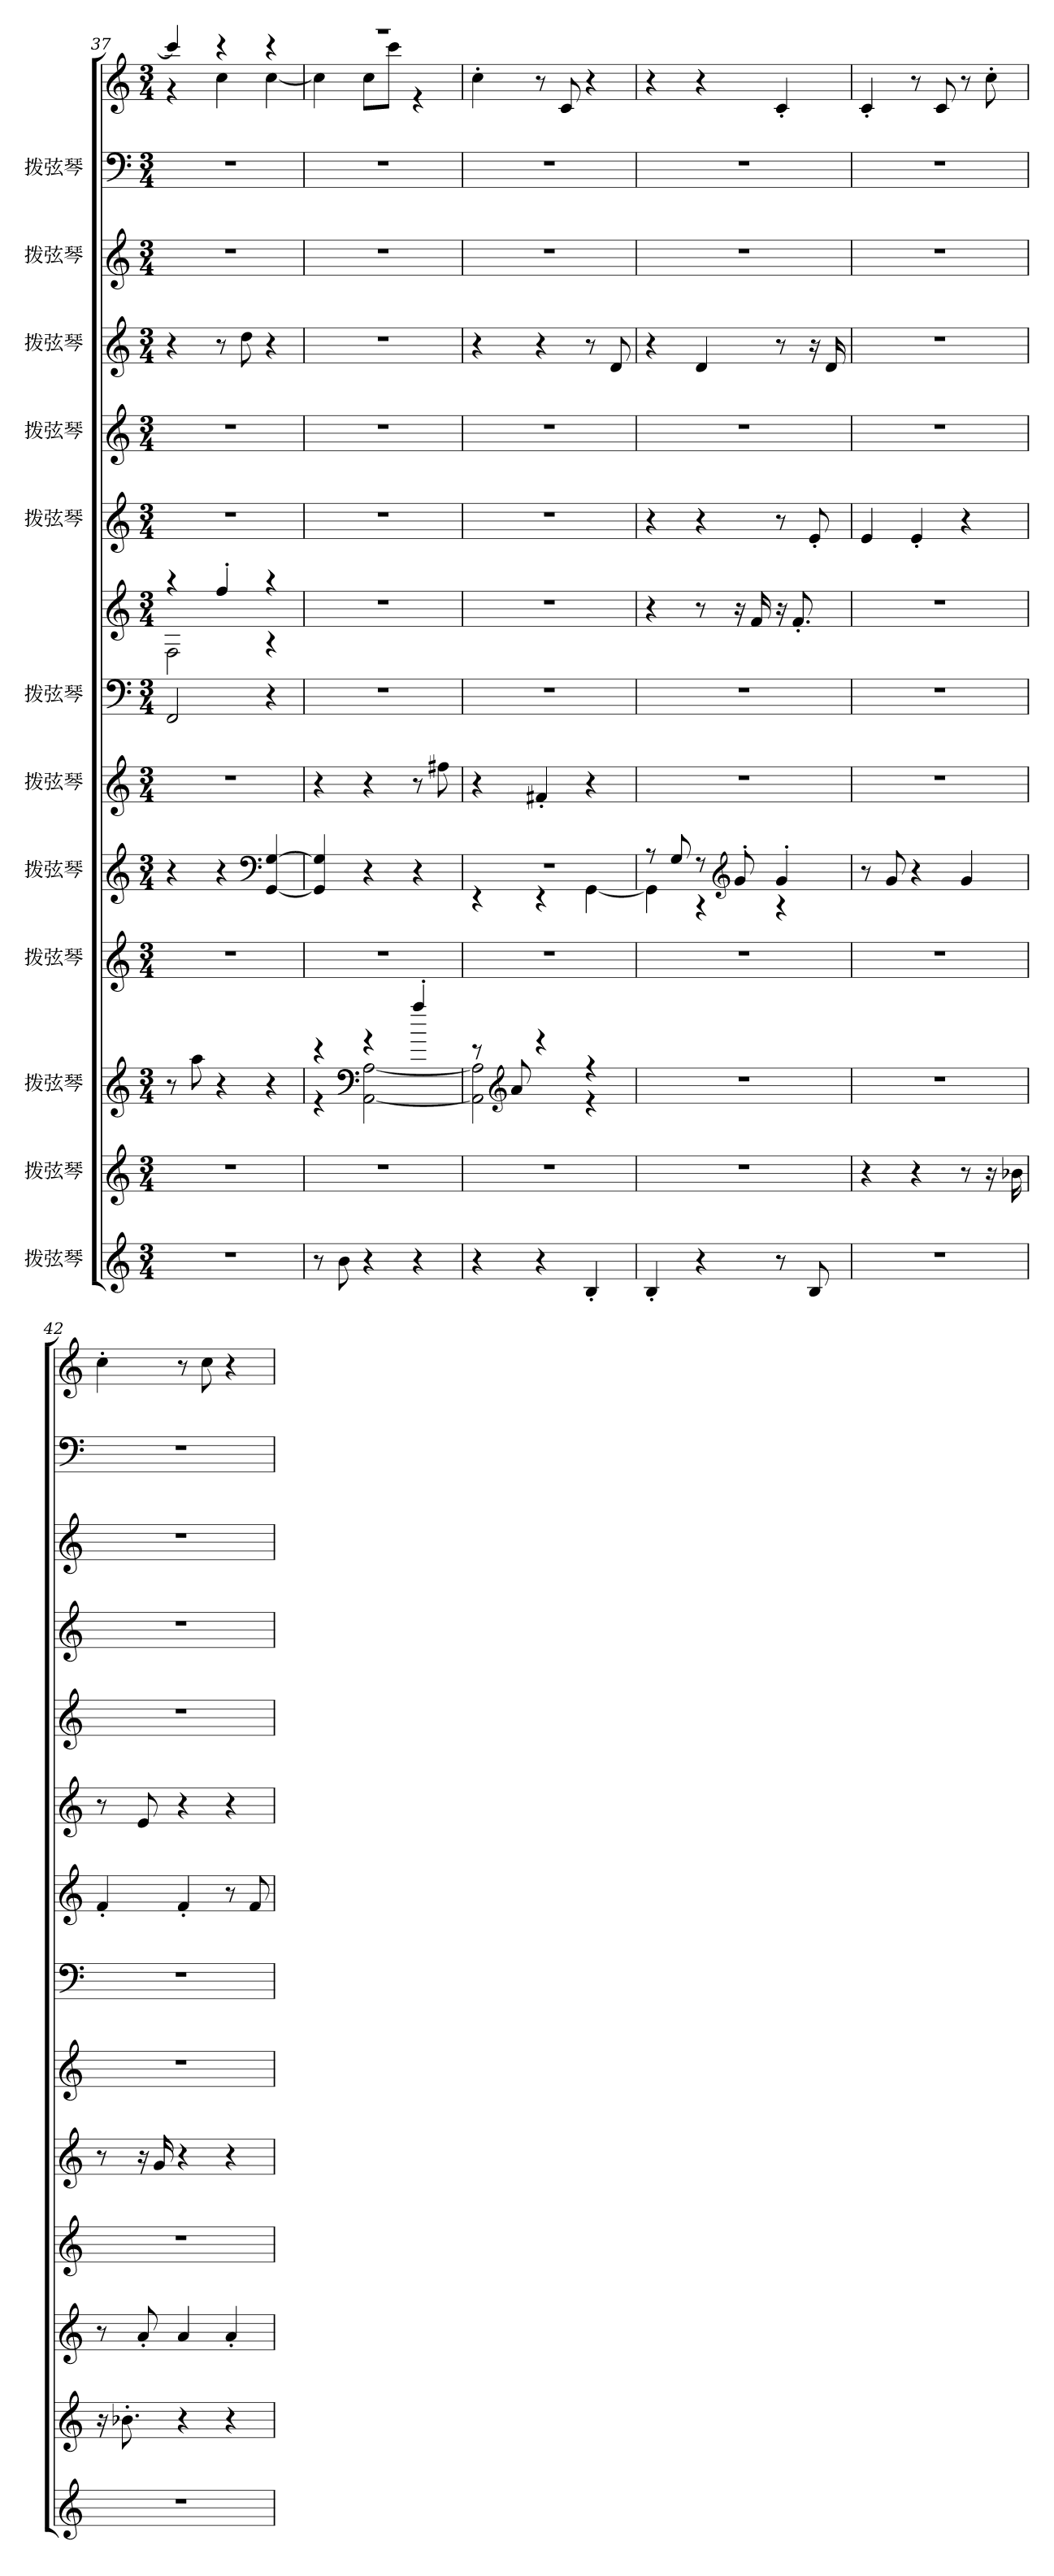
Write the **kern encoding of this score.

**kern	**kern	**kern	**kern	**kern	**kern	**kern	**kern	**kern	**kern	**kern	**kern	**kern	**kern
*part12	*part11	*part10	*part9	*part8	*part7	*part6	*part6	*part5	*part4	*part3	*part2	*part1	*part1
*staff14	*staff13	*staff12	*staff11	*staff10	*staff9	*staff8	*staff7	*staff6	*staff5	*staff4	*staff3	*staff2	*staff1
*I"拨弦琴	*I"拨弦琴	*I"拨弦琴	*I"拨弦琴	*I"拨弦琴	*I"拨弦琴	*I"拨弦琴	*	*I"拨弦琴	*I"拨弦琴	*I"拨弦琴	*I"拨弦琴	*I"拨弦琴	*
*clefG2	*clefG2	*clefG2	*clefG2	*clefG2	*clefG2	*clefF4	*clefG2	*clefG2	*clefG2	*clefG2	*clefG2	*clefF4	*clefG2
*k[]	*k[]	*k[]	*k[]	*k[]	*k[]	*k[]	*k[]	*k[]	*k[]	*k[]	*k[]	*k[]	*k[]
*M3/4	*M3/4	*M3/4	*M3/4	*M3/4	*M3/4	*M3/4	*M3/4	*M3/4	*M3/4	*M3/4	*M3/4	*M3/4	*M3/4
=37	=37	=37	=37	=37	=37	=37	=37	=37	=37	=37	=37	=37	=37
*	*	*	*	*	*	*	*^	*	*	*	*	*	*^
2.r	2.r	8r	2.r	4r	2.r	2FF/	4r	2F\	2.r	2.r	4r	2.r	2.r	4ccc/]	4r
.	.	8aa\	.	.	.	.	.	.	.	.	.	.	.	.	.
.	.	4r	.	4r	.	.	4ff'/	.	.	.	8r	.	.	4r	4cc\
.	.	.	.	.	.	.	.	.	.	.	8dd\	.	.	.	.
*	*	*	*	*clefF4	*	*	*	*	*	*	*	*	*	*	*
.	.	4r	.	[4GG/ [4G/	.	4r	4r	4r	.	.	4r	.	.	4r	[4cc\
*	*	*	*	*	*	*	*v	*v	*	*	*	*	*	*	*
=38	=38	=38	=38	=38	=38	=38	=38	=38	=38	=38	=38	=38	=38	=38
*	*	*^	*	*	*	*	*	*	*	*	*	*	*	*
8r	2.r	4r	4r	2.r	4GG/] 4G/]	4r	2.r	2.r	2.r	2.r	2.r	2.r	2.r	2.r	4cc\]
8b\	.	.	.	.	.	.	.	.	.	.	.	.	.	.	.
*	*	*clefF4	*	*	*	*	*	*	*	*	*	*	*	*	*
4r	.	4r	[2AA\ [2A\	.	4r	4r	.	.	.	.	.	.	.	.	8cc\L
.	.	.	.	.	.	.	.	.	.	.	.	.	.	.	8ccc\J
4r	.	4aa'/	.	.	4r	8r	.	.	.	.	.	.	.	.	4r
.	.	.	.	.	.	8ff#X\	.	.	.	.	.	.	.	.	.
*	*	*	*	*	*	*	*	*	*	*	*	*	*	*v	*v
=39	=39	=39	=39	=39	=39	=39	=39	=39	=39	=39	=39	=39	=39	=39
*	*	*	*	*	*^	*	*	*	*	*	*	*	*	*
4r	2.r	8r	2AA\] 2A\]	2.r	2.r	4r	4r	2.r	2.r	2.r	2.r	4r	2.r	2.r	4cc'\
*	*	*clefG2	*	*	*	*	*	*	*	*	*	*	*	*	*
.	.	8a/	.	.	.	.	.	.	.	.	.	.	.	.	.
4r	.	4r	.	.	.	4r	4f#X'/	.	.	.	.	4r	.	.	8r
.	.	.	.	.	.	.	.	.	.	.	.	.	.	.	8c/
4B'/	.	4r	4r	.	.	[4GG\	4r	.	.	.	.	8r	.	.	4r
.	.	.	.	.	.	.	.	.	.	.	.	8d/	.	.	.
*	*	*v	*v	*	*	*	*	*	*	*	*	*	*	*	*
!!LO:PB:g=z
=40	=40	=40	=40	=40	=40	=40	=40	=40	=40	=40	=40	=40	=40	=40
4B'/	2.r	2.r	2.r	8r	4GG\]	2.r	2.r	4r	4r	2.r	4r	2.r	2.r	4r
.	.	.	.	8G/	.	.	.	.	.	.	.	.	.	.
4r	.	.	.	8r	4r	.	.	8r	4r	.	4d/	.	.	4r
*	*	*	*	*clefG2	*	*	*	*	*	*	*	*	*	*
.	.	.	.	8g'/	.	.	.	16r	.	.	.	.	.	.
.	.	.	.	.	.	.	.	16f/	.	.	.	.	.	.
8r	.	.	.	4g'/	4r	.	.	16r	8r	.	8r	.	.	4c'/
.	.	.	.	.	.	.	.	8.f'/	.	.	.	.	.	.
8B/	.	.	.	.	.	.	.	.	8e'/	.	16r	.	.	.
.	.	.	.	.	.	.	.	.	.	.	16d/	.	.	.
*	*	*	*	*v	*v	*	*	*	*	*	*	*	*	*
=41	=41	=41	=41	=41	=41	=41	=41	=41	=41	=41	=41	=41	=41
2.r	4r	2.r	2.r	8r	2.r	2.r	2.r	4e/	2.r	2.r	2.r	2.r	4c'/
.	.	.	.	8g/	.	.	.	.	.	.	.	.	.
.	4r	.	.	4r	.	.	.	4e'/	.	.	.	.	8r
.	.	.	.	.	.	.	.	.	.	.	.	.	8c/
.	8r	.	.	4g/	.	.	.	4r	.	.	.	.	8r
.	16r	.	.	.	.	.	.	.	.	.	.	.	8cc'\
.	16b-X\	.	.	.	.	.	.	.	.	.	.	.	.
=42	=42	=42	=42	=42	=42	=42	=42	=42	=42	=42	=42	=42	=42
2.r	16r	8r	2.r	8r	2.r	2.r	4f'/	8r	2.r	2.r	2.r	2.r	4cc'\
.	8.b-X'\	.	.	.	.	.	.	.	.	.	.	.	.
.	.	8a'/	.	16r	.	.	.	8e/	.	.	.	.	.
.	.	.	.	16g/	.	.	.	.	.	.	.	.	.
.	4r	4a/	.	4r	.	.	4f'/	4r	.	.	.	.	8r
.	.	.	.	.	.	.	.	.	.	.	.	.	8cc\
.	4r	4a'/	.	4r	.	.	8r	4r	.	.	.	.	4r
.	.	.	.	.	.	.	8f/	.	.	.	.	.	.
=	=	=	=	=	=	=	=	=	=	=	=	=	=
*-	*-	*-	*-	*-	*-	*-	*-	*-	*-	*-	*-	*-	*-
